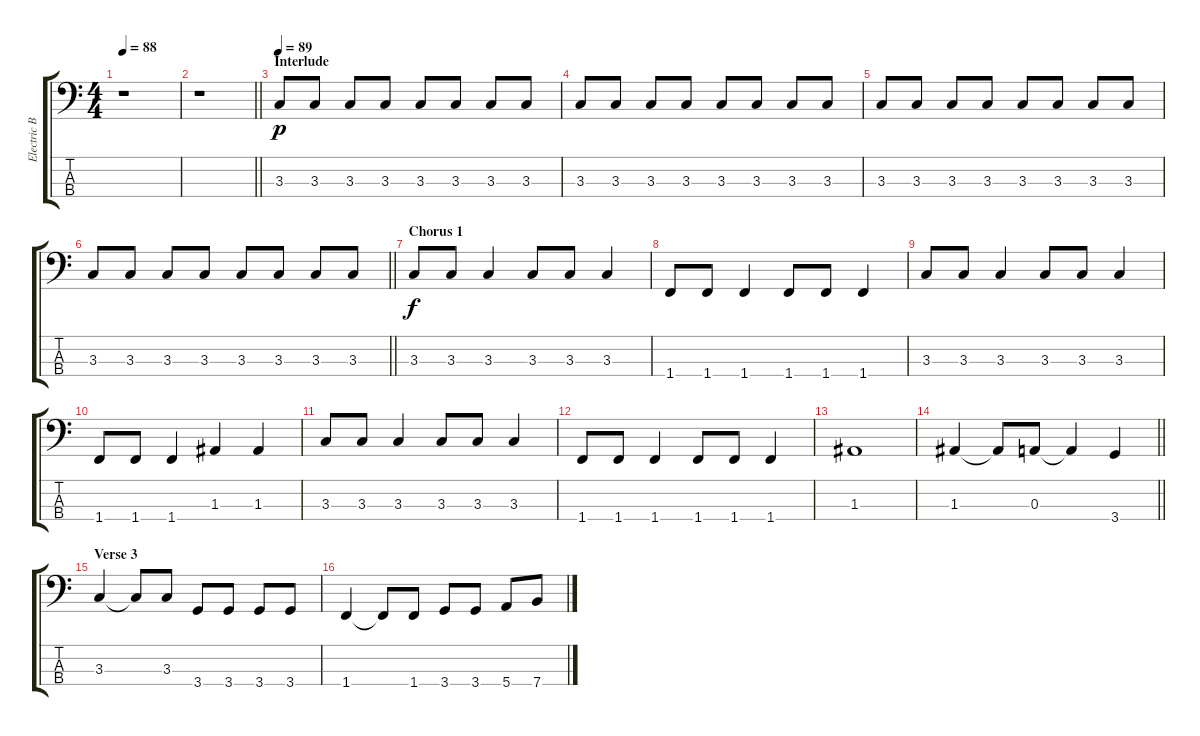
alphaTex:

\track ("Electric Bass" "Electric B") {instrument electricbasspick}
\staff {score tabs}
\tuning (G2 D2 A1 E1) {hide}
\ts (4 4)
\tempo 88
\clef f4
\ks c
r.1{dy p} |
\barLineRight lightlight
r.1 |
\section ("" "Interlude")
\tempo 89
3.3.8 3.3.8 3.3.8 3.3.8 3.3.8 3.3.8 3.3.8 3.3.8 |
3.3.8 3.3.8 3.3.8 3.3.8 3.3.8 3.3.8 3.3.8 3.3.8 |
3.3.8 3.3.8 3.3.8 3.3.8 3.3.8 3.3.8 3.3.8 3.3.8 |
\barLineRight lightlight
3.3.8 3.3.8 3.3.8 3.3.8 3.3.8 3.3.8 3.3.8 3.3.8 |
\section ("" "Chorus 1")
3.3.8{dy f} 3.3.8 3.3.4 3.3.8 3.3.8 3.3.4 |
1.4.8 1.4.8 1.4.4 1.4.8 1.4.8 1.4.4 |
3.3.8 3.3.8 3.3.4 3.3.8 3.3.8 3.3.4 |
1.4.8 1.4.8 1.4.4 1.3.4 1.3.4 |
3.3.8 3.3.8 3.3.4 3.3.8 3.3.8 3.3.4 |
1.4.8 1.4.8 1.4.4 1.4.8 1.4.8 1.4.4 |
1.3.1 |
\barLineRight lightlight
1.3.4 1.3{t}.8 0.3.8 0.3{t}.4 3.4.4 |
\section ("" "Verse 3")
3.3.4 3.3{t}.8 3.3.8 3.4.8 3.4.8 3.4.8 3.4.8 |
1.4.4 1.4{t}.8 1.4.8 3.4.8 3.4.8 5.4.8 7.4.8
